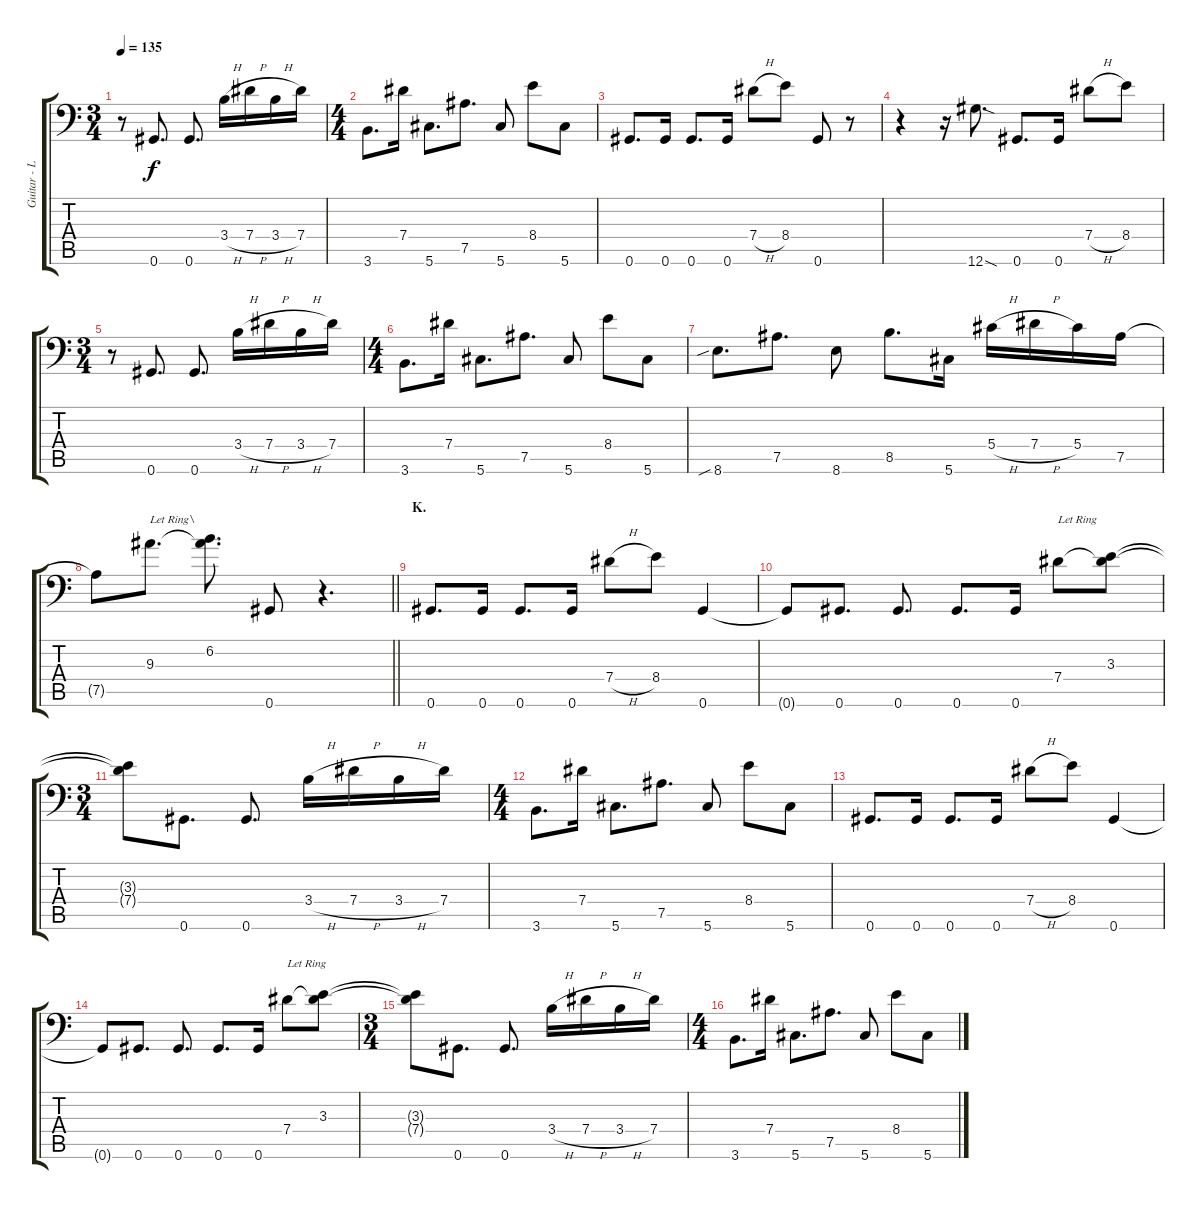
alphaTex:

\track ("Guitar - Left" "Guitar - L") {instrument distortionguitar}
\staff {score tabs}
\tuning (Bb3 F3 Db3 Ab2 Eb2 Ab1) {hide}
\ts (3 4)
\tempo 135
\clef f4
\ks c
r.8{dy f} 0.6.8{d} 0.6.8{d} 3.4{h}.16 7.4{h}.16 3.4{h}.16 7.4.16 |
\ts (4 4)
3.6.8{d} 7.4.16 5.6.8{d} 7.5.8{d} 5.6.8 8.4.8 5.6.8 |
0.6.8{d} 0.6.16 0.6.8{d} 0.6.16 7.4{h}.8 8.4.8 0.6.8 r.8 |
r.4 r.16 12.6{sod}.8{d} 0.6.8{d} 0.6.16 7.4{h}.8 8.4.8 |
\ts (3 4)
r.8 0.6.8{d} 0.6.8{d} 3.4{h}.16 7.4{h}.16 3.4{h}.16 7.4.16 |
\ts (4 4)
3.6.8{d} 7.4.16 5.6.8{d} 7.5.8{d} 5.6.8 8.4.8 5.6.8 |
8.6{sib}.8{d} 7.5.8{d} 8.6.8 8.5.8{d} 5.6.16 5.4{h}.16 7.4{h}.16 5.4.16 7.5.16 |
\barLineRight lightlight
7.5{t}.8 9.3.8{d txt "Let Ring\\"} (6.2 9.3{t}).8{d} 0.6.8 r.4{d} |
\section ("" "K.")
0.6.8{d} 0.6.16 0.6.8{d} 0.6.16 7.4{h}.8 8.4.8 0.6.4 |
0.6{t}.8 0.6.8{d} 0.6.8{d} 0.6.8{d} 0.6.16 7.4.8{txt "Let Ring"} (3.3 7.4{t}).8 |
\ts (3 4)
(3.3{t} 7.4{t}).8 0.6.8{d} 0.6.8{d} 3.4{h}.16 7.4{h}.16 3.4{h}.16 7.4.16 |
\ts (4 4)
3.6.8{d} 7.4.16 5.6.8{d} 7.5.8{d} 5.6.8 8.4.8 5.6.8 |
0.6.8{d} 0.6.16 0.6.8{d} 0.6.16 7.4{h}.8 8.4.8 0.6.4 |
0.6{t}.8 0.6.8{d} 0.6.8{d} 0.6.8{d} 0.6.16 7.4.8{txt "Let Ring"} (3.3 7.4{t}).8 |
\ts (3 4)
(3.3{t} 7.4{t}).8 0.6.8{d} 0.6.8{d} 3.4{h}.16 7.4{h}.16 3.4{h}.16 7.4.16 |
\ts (4 4)
3.6.8{d} 7.4.16 5.6.8{d} 7.5.8{d} 5.6.8 8.4.8 5.6.8
